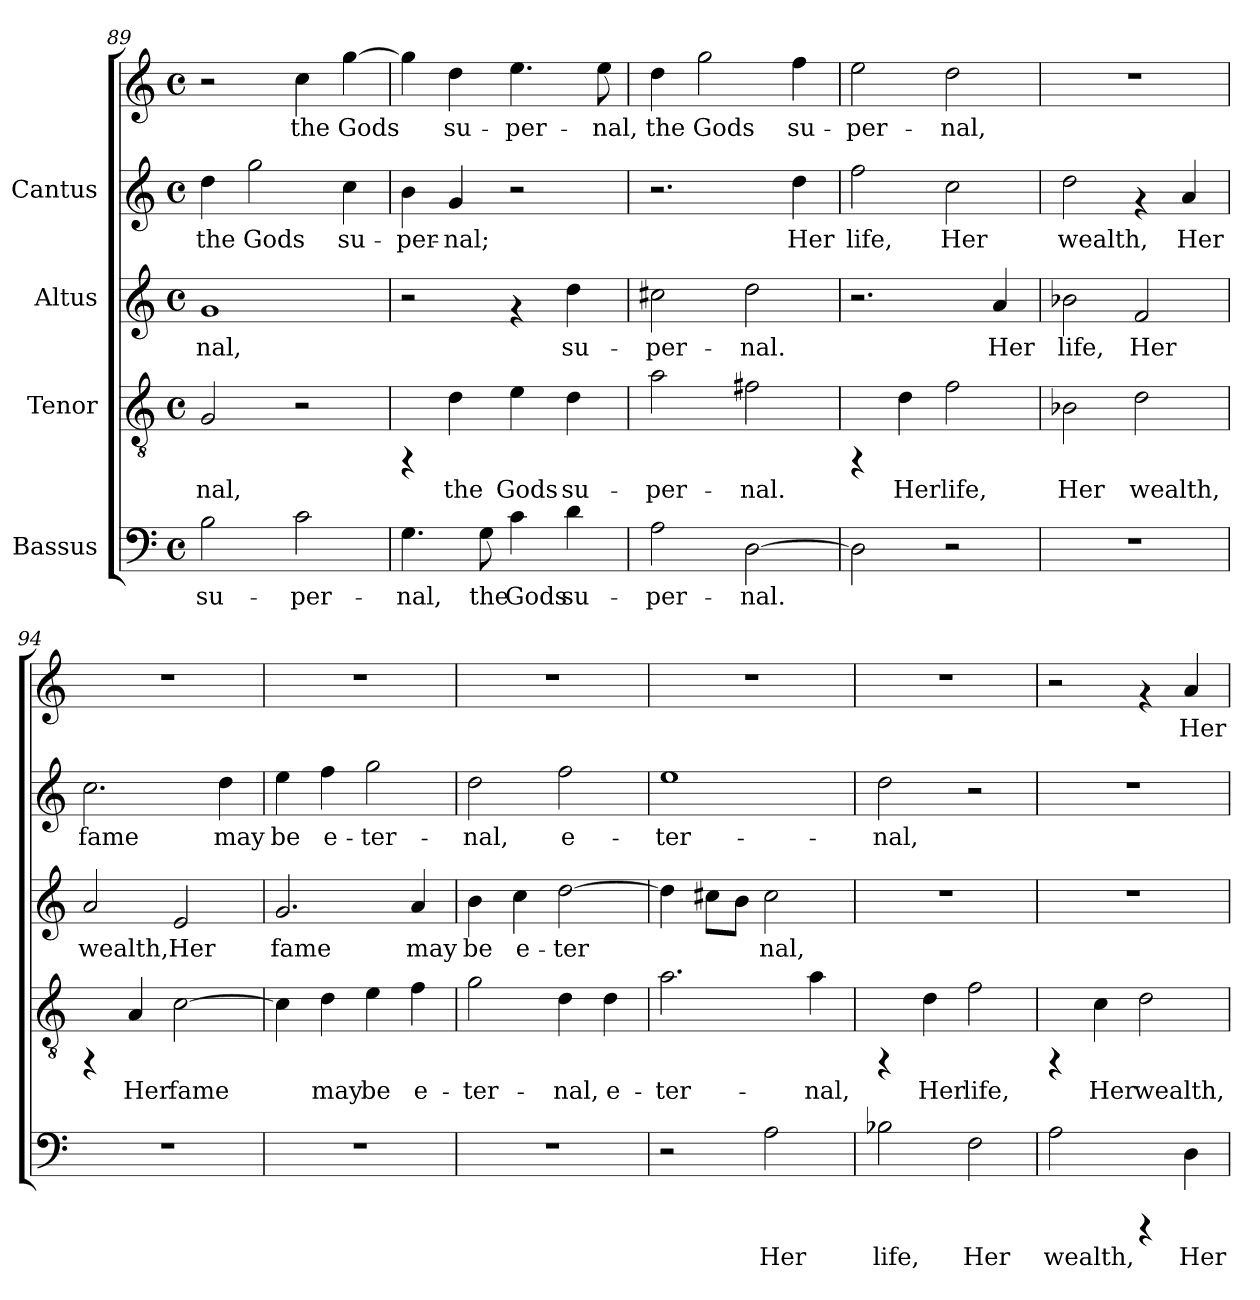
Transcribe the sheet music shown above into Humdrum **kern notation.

**kern	**text	**kern	**text	**kern	**text	**kern	**text	**kern	**text
*part4	*part4	*part3	*part3	*part2	*part2	*part1	*part1	*part1	*part1
*staff5	*staff5	*staff4	*staff4	*staff3	*staff3	*staff2	*staff2	*staff1	*staff1
*I"Bassus	*	*I"Tenor	*	*I"Altus	*	*I"Cantus	*	*	*
*clefF4	*	*clefGv2	*	*clefG2	*	*clefG2	*	*clefG2	*
*M4/4	*	*M4/4	*	*M4/4	*	*M4/4	*	*M4/4	*
*met(c)	*	*met(c)	*	*met(c)	*	*met(c)	*	*met(c)	*
=89	=89	=89	=89	=89	=89	=89	=89	=89	=89
!	!LO:LY:b:cj	!	!LO:LY:b:cj	!	!LO:LY:b:cj	!	!LO:LY:b:cj	!	!
2B\	su-	2G/	-nal,	1g	-nal,	4dd\	the	2r	.
!	!	!	!	!	!	!	!LO:LY:b:cj	!	!
.	.	.	.	.	.	2gg\	Gods	.	.
!	!LO:LY:b:cj	!	!	!	!	!	!	!	!LO:LY:b:cj
2c\	-per-	2r	.	.	.	.	.	4cc\	the
!	!	!	!	!	!	!	!LO:LY:b:cj	!	!LO:LY:b:cj
.	.	.	.	.	.	4cc\	su-	[>4gg\	Gods
!!LO:LB:g=z
=90	=90	=90	=90	=90	=90	=90	=90	=90	=90
!	!LO:LY:b:cj	!	!	!	!	!	!LO:LY:b:cj	!	!LO:LY:b:cj
4.G\	-nal,	4rFF	.	2r	.	4b\	per-	4gg\]	-
!	!	!	!LO:LY:b:cj	!	!	!	!LO:LY:b:cj	!	!LO:LY:b:cj
.	.	4d\	the	.	.	4g/	-nal;	4dd\	su-
!	!LO:LY:b:cj	!	!	!	!	!	!	!	!
8G\	the	.	.	.	.	.	.	.	.
!	!LO:LY:b:cj	!	!LO:LY:b:cj	!	!	!	!	!	!LO:LY:b:cj
4c\	Gods	4e\	Gods	4rf	.	2r	.	4.ee\	-per-
!	!LO:LY:b:cj	!	!LO:LY:b:cj	!	!LO:LY:b:cj	!	!	!	!
4d\	su-	4d\	su-	4dd\	su-	.	.	.	.
!	!	!	!	!	!	!	!	!	!LO:LY:b:cj
.	.	.	.	.	.	.	.	8ee\	-nal,
=91	=91	=91	=91	=91	=91	=91	=91	=91	=91
!	!LO:LY:b:cj	!	!LO:LY:b:cj	!	!LO:LY:b:cj	!	!	!	!LO:LY:b:cj
2A\	-per-	2a\	-per-	2cc#X\	-per-	2.r	.	4dd\	the
!	!	!	!	!	!	!	!	!	!LO:LY:b:cj
.	.	.	.	.	.	.	.	2gg\	Gods
!	!LO:LY:b:cj	!	!LO:LY:b:cj	!	!LO:LY:b:cj	!	!	!	!
[>2D\	-nal.	2f#X\	-nal.	2dd\	-nal.	.	.	.	.
!	!	!	!	!	!	!	!LO:LY:b:cj	!	!LO:LY:b:cj
.	.	.	.	.	.	4dd\	-Her	4ff\	su-
=92	=92	=92	=92	=92	=92	=92	=92	=92	=92
!	!	!	!	!	!	!	!LO:LY:b:cj	!	!LO:LY:b:cj
2D\]	.	4rFF	.	2.r	.	2ff\	life,	2ee\	per-
!	!	!	!LO:LY:b:cj	!	!	!	!	!	!
.	.	4d\	Her	.	.	.	.	.	.
!	!	!	!LO:LY:b:cj	!	!	!	!LO:LY:b:cj	!	!LO:LY:b:cj
2r	.	2f\	life,	.	.	2cc\	Her	2dd\	-nal,
!	!	!	!	!	!LO:LY:b:cj	!	!	!	!
.	.	.	.	4a/	Her	.	.	.	.
=93	=93	=93	=93	=93	=93	=93	=93	=93	=93
!	!	!	!LO:LY:b:cj	!	!LO:LY:b:cj	!	!LO:LY:b:cj	!	!
1r	.	2B-X\	Her	2b-X\	life,	2dd\	wealth,	1r	.
!	!	!	!LO:LY:b:cj	!	!LO:LY:b:cj	!	!	!	!
.	.	2d\	wealth,	2f/	Her	4rf	.	.	.
!	!	!	!	!	!	!	!LO:LY:b:cj	!	!
.	.	.	.	.	.	4a/	Her	.	.
=94	=94	=94	=94	=94	=94	=94	=94	=94	=94
!	!	!	!	!	!LO:LY:b:cj	!	!LO:LY:b:cj	!	!
1r	.	4rFF	.	2a/	wealth,	2.cc\	fame	1r	.
!	!	!	!LO:LY:b:cj	!	!	!	!	!	!
.	.	4A/	Her	.	.	.	.	.	.
!	!	!	!LO:LY:b:cj	!	!LO:LY:b:cj	!	!	!	!
.	.	[>2c\	fame	2e/	Her	.	.	.	.
!	!	!	!	!	!	!	!LO:LY:b:cj	!	!
.	.	.	.	.	.	4dd\	may	.	.
!!LO:PB:g=z
=95	=95	=95	=95	=95	=95	=95	=95	=95	=95
!	!	!	!LO:LY:b:cj	!	!LO:LY:b:cj	!	!LO:LY:b:cj	!	!
1r	.	4c\]	.	2.g/	fame	4ee\	be	1r	.
!	!	!	!LO:LY:b:cj	!	!	!	!LO:LY:b:cj	!	!
.	.	4d\	may	.	.	4ff\	e-	.	.
!	!	!	!LO:LY:b:cj	!	!	!	!LO:LY:b:cj	!	!
.	.	4e\	be	.	.	2gg\	-ter-	.	.
!	!	!	!LO:LY:b:cj	!	!LO:LY:b:cj	!	!	!	!
.	.	4f\	e-	4a/	may	.	.	.	.
=96	=96	=96	=96	=96	=96	=96	=96	=96	=96
!	!	!	!LO:LY:b:cj	!	!LO:LY:b:cj	!	!LO:LY:b:cj	!	!
1r	.	2g\	-ter-	4b\	be	2dd\	-nal,	1r	.
!	!	!	!	!	!LO:LY:b:cj	!	!	!	!
.	.	.	.	4cc\	e-	.	.	.	.
!	!	!	!LO:LY:b:cj	!	!LO:LY:b:cj	!	!LO:LY:b:cj	!	!
.	.	4d\	-nal,	[>2dd\	-ter-	2ff\	e-	.	.
!	!	!	!LO:LY:b:cj	!	!	!	!	!	!
.	.	4d\	e-	.	.	.	.	.	.
=97	=97	=97	=97	=97	=97	=97	=97	=97	=97
!	!	!	!LO:LY:b:cj	!	!LO:LY:b:cj	!	!LO:LY:b:cj	!	!
2r	.	2.a\	-ter-	4dd\]	-	1ee	-ter-	1r	.
!	!	!	!	!	!LO:LY:b:cj	!	!	!	!
.	.	.	.	8cc#X\L	.	.	.	.	.
!	!	!	!	!	!LO:LY:b:cj	!	!	!	!
.	.	.	.	8b\J	.	.	.	.	.
!	!LO:LY:b:cj	!	!	!	!LO:LY:b:cj	!	!	!	!
2A\	Her	.	.	2cc#\	nal,	.	.	.	.
!	!	!	!LO:LY:b:cj	!	!	!	!	!	!
.	.	4a\	-nal,	.	.	.	.	.	.
=98	=98	=98	=98	=98	=98	=98	=98	=98	=98
!	!LO:LY:b:cj	!	!	!	!	!	!LO:LY:b:cj	!	!
2B-X\	life,	4rFF	.	1r	.	2dd\	-nal,	1r	.
!	!	!	!LO:LY:b:cj	!	!	!	!	!	!
.	.	4d\	Her	.	.	.	.	.	.
!	!LO:LY:b:cj	!	!LO:LY:b:cj	!	!	!	!	!	!
2F\	Her	2f\	life,	.	.	2r	.	.	.
=99	=99	=99	=99	=99	=99	=99	=99	=99	=99
!	!LO:LY:b:cj	!	!	!	!	!	!	!	!
2A\	wealth,	4rFF	.	1r	.	1r	.	2r	.
!	!	!	!LO:LY:b:cj	!	!	!	!	!	!
.	.	4c\	Her	.	.	.	.	.	.
!	!	!	!LO:LY:b:cj	!	!	!	!	!	!
4rCCC	.	2d\	wealth,	.	.	.	.	4rf	.
!	!LO:LY:b:cj	!	!	!	!	!	!	!	!LO:LY:b:cj
4D\	Her	.	.	.	.	.	.	4a/	Her
=	=	=	=	=	=	=	=	=	=
*-	*-	*-	*-	*-	*-	*-	*-	*-	*-
